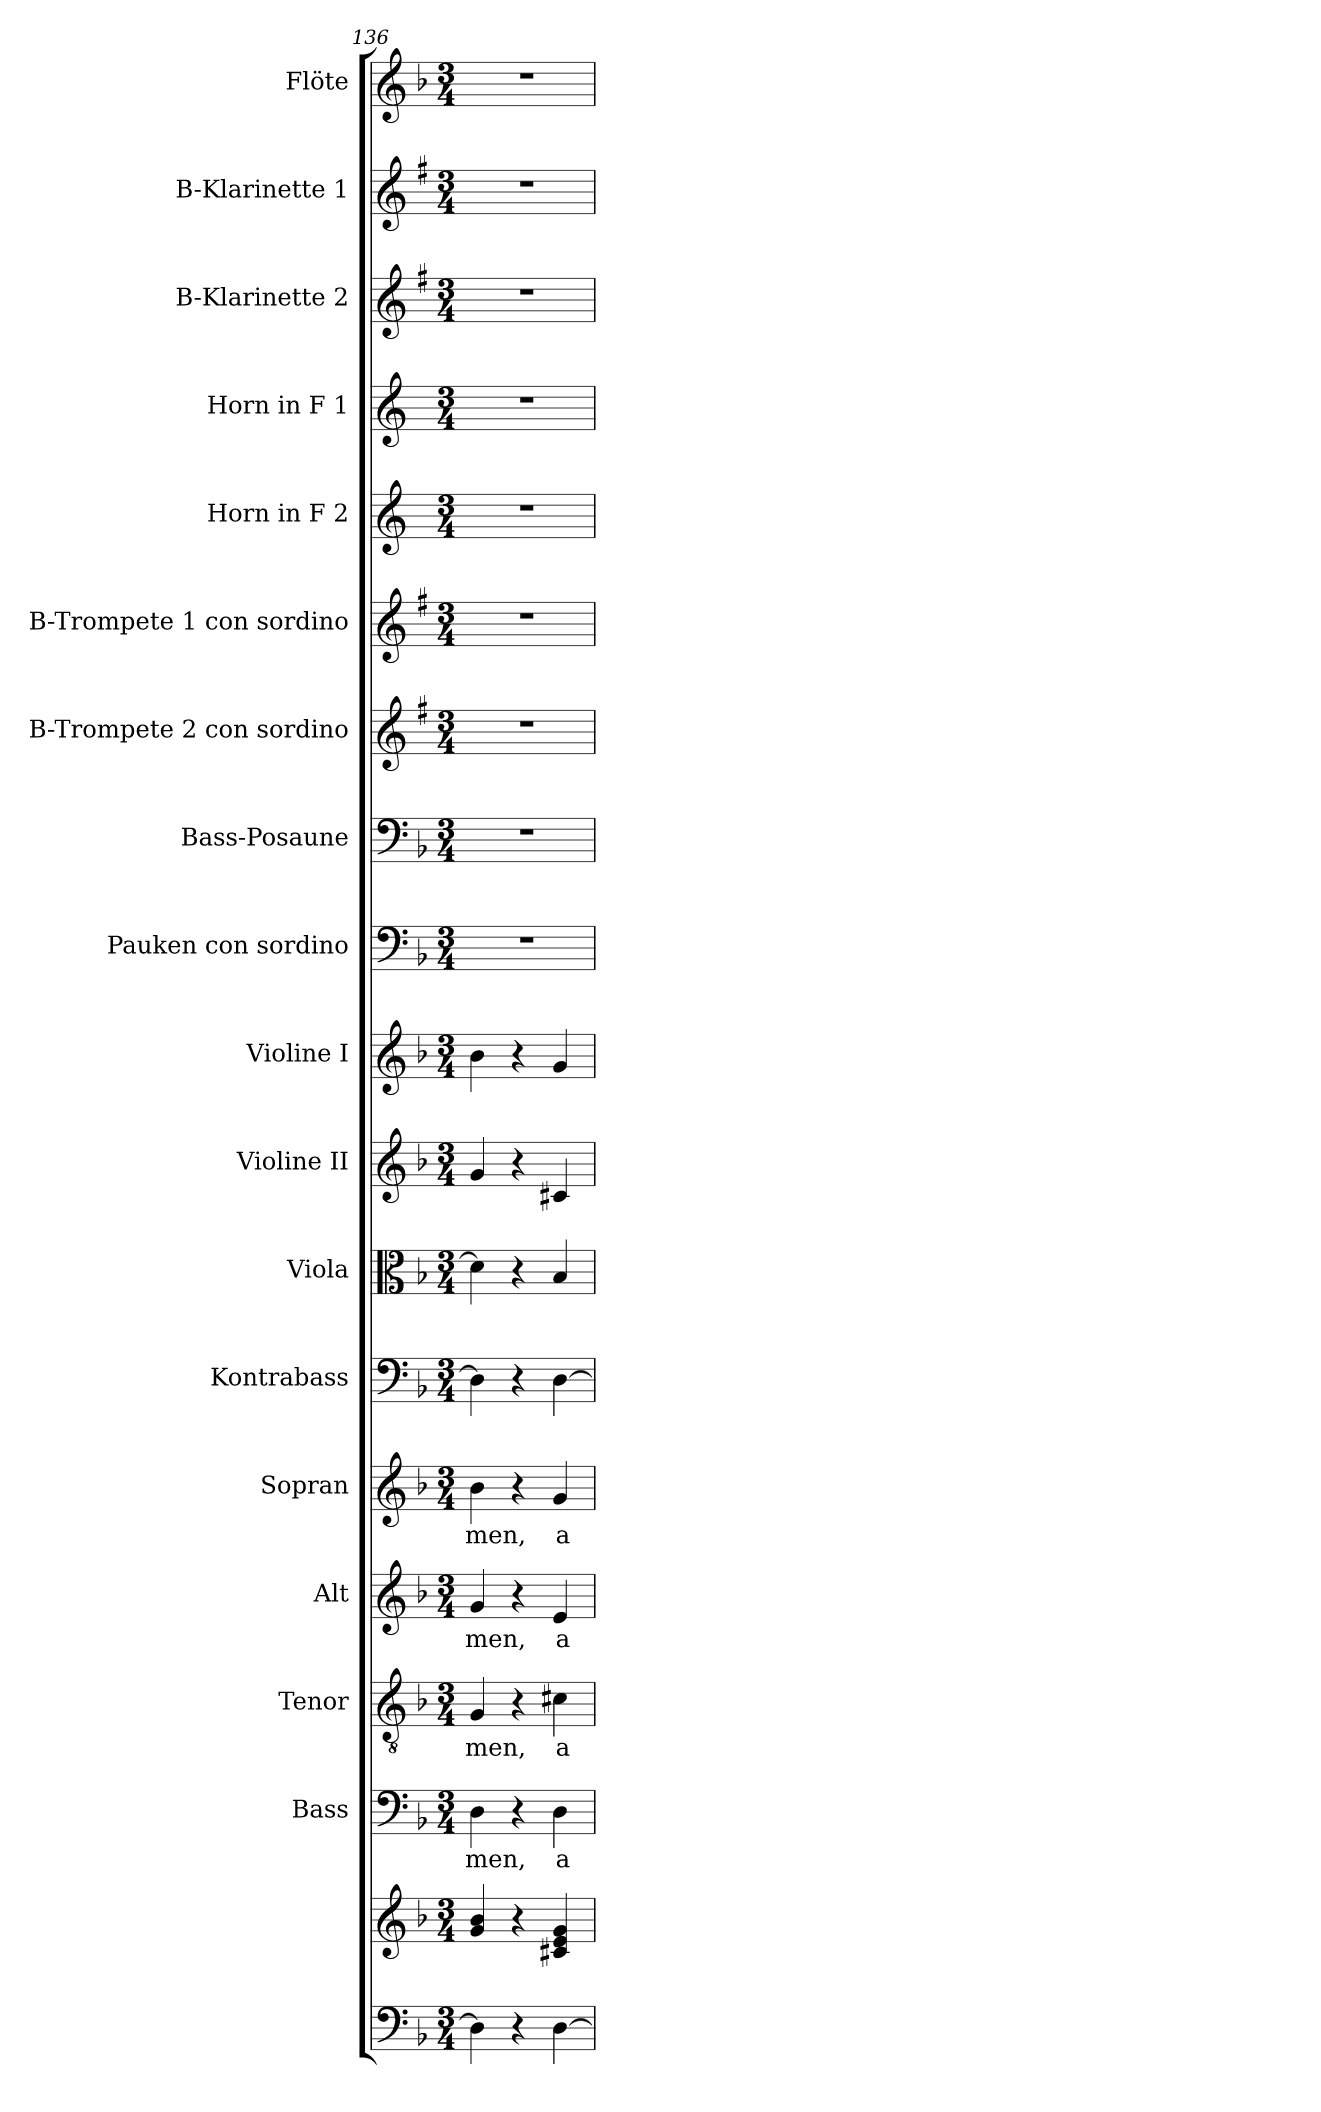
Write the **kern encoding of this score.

**kern	**kern	**kern	**text	**kern	**text	**kern	**text	**kern	**text	**kern	**kern	**kern	**kern	**kern	**kern	**kern	**kern	**kern	**kern	**kern	**kern	**kern
*part18	*part18	*part17	*part17	*part16	*part16	*part15	*part15	*part14	*part14	*part13	*part12	*part11	*part10	*part9	*part8	*part7	*part6	*part5	*part4	*part3	*part2	*part1
*staff19	*staff18	*staff17	*staff17	*staff16	*staff16	*staff15	*staff15	*staff14	*staff14	*staff13	*staff12	*staff11	*staff10	*staff9	*staff8	*staff7	*staff6	*staff5	*staff4	*staff3	*staff2	*staff1
*	*	*I"Bass	*	*I"Tenor	*	*I"Alt	*	*I"Sopran	*	*I"Kontrabass	*I"Viola	*I"Violine II	*I"Violine I	*I"Pauken con sordino	*I"Bass-Posaune	*I"B-Trompete 2 con sordino	*I"B-Trompete 1 con sordino	*I"Horn in F 2	*I"Horn in F 1	*I"B-Klarinette 2	*I"B-Klarinette 1	*I"Flöte
*	*	*I'B.	*	*I'T.	*	*I'A.	*	*I'S.	*	*I'Kb.	*I'Vla.	*I'Vl. II	*I'Vl. I	*I'Pk.	*I'B. Pos.	*I'B Trp. 2	*I'B Trp. 1	*	*	*I'B Kl. 2	*I'B Kl. 1	*I'Fl.
*clefF4	*clefG2	*clefF4	*	*clefGv2	*	*clefG2	*	*clefG2	*	*clefF4	*clefC3	*clefG2	*clefG2	*clefF4	*clefF4	*clefG2	*clefG2	*clefG2	*clefG2	*clefG2	*clefG2	*clefG2
*	*	*	*	*	*	*	*	*	*	*ITrd7c12	*	*	*	*	*	*ITrd1c2	*ITrd1c2	*ITrd4c7	*ITrd4c7	*ITrd1c2	*ITrd1c2	*
*k[b-]	*k[b-]	*k[b-]	*	*k[b-]	*	*k[b-]	*	*k[b-]	*	*k[b-]	*k[b-]	*k[b-]	*k[b-]	*k[b-]	*k[b-]	*k[b-]	*k[b-]	*k[b-]	*k[b-]	*k[b-]	*k[b-]	*k[b-]
*F:	*F:	*F:	*	*F:	*	*F:	*	*F:	*	*F:	*F:	*F:	*F:	*F:	*F:	*F:	*F:	*F:	*F:	*F:	*F:	*F:
*M3/4	*M3/4	*M3/4	*	*M3/4	*	*M3/4	*	*M3/4	*	*M3/4	*M3/4	*M3/4	*M3/4	*M3/4	*M3/4	*M3/4	*M3/4	*M3/4	*M3/4	*M3/4	*M3/4	*M3/4
=136	=136	=136	=136	=136	=136	=136	=136	=136	=136	=136	=136	=136	=136	=136	=136	=136	=136	=136	=136	=136	=136	=136
!	!	!	!LO:LY:b	!	!LO:LY:b	!	!LO:LY:b	!	!LO:LY:b	!	!	!	!	!	!	!	!	!	!	!	!	!
4D\]	4g/ 4b-/	4D\	-men,	4G/	-men,	4g/	-men,	4b-\	-men,	4DD\]	4d\]	4g/	4b-\	2.r	2.r	2.r	2.r	2.r	2.r	2.r	2.r	2.r
4r	4r	4r	.	4r	.	4r	.	4r	.	4r	4r	4r	4r	.	.	.	.	.	.	.	.	.
!	!	!	!LO:LY:b	!	!LO:LY:b	!	!LO:LY:b	!	!LO:LY:b	!	!	!	!	!	!	!	!	!	!	!	!	!
[4D\	4c#X/ 4e/ 4g/	4D\	a-	4c#X\	a-	4e/	a-	4g/	a-	[4DD\	4B-/	4c#X/	4g/	.	.	.	.	.	.	.	.	.
=	=	=	=	=	=	=	=	=	=	=	=	=	=	=	=	=	=	=	=	=	=	=
*-	*-	*-	*-	*-	*-	*-	*-	*-	*-	*-	*-	*-	*-	*-	*-	*-	*-	*-	*-	*-	*-	*-
